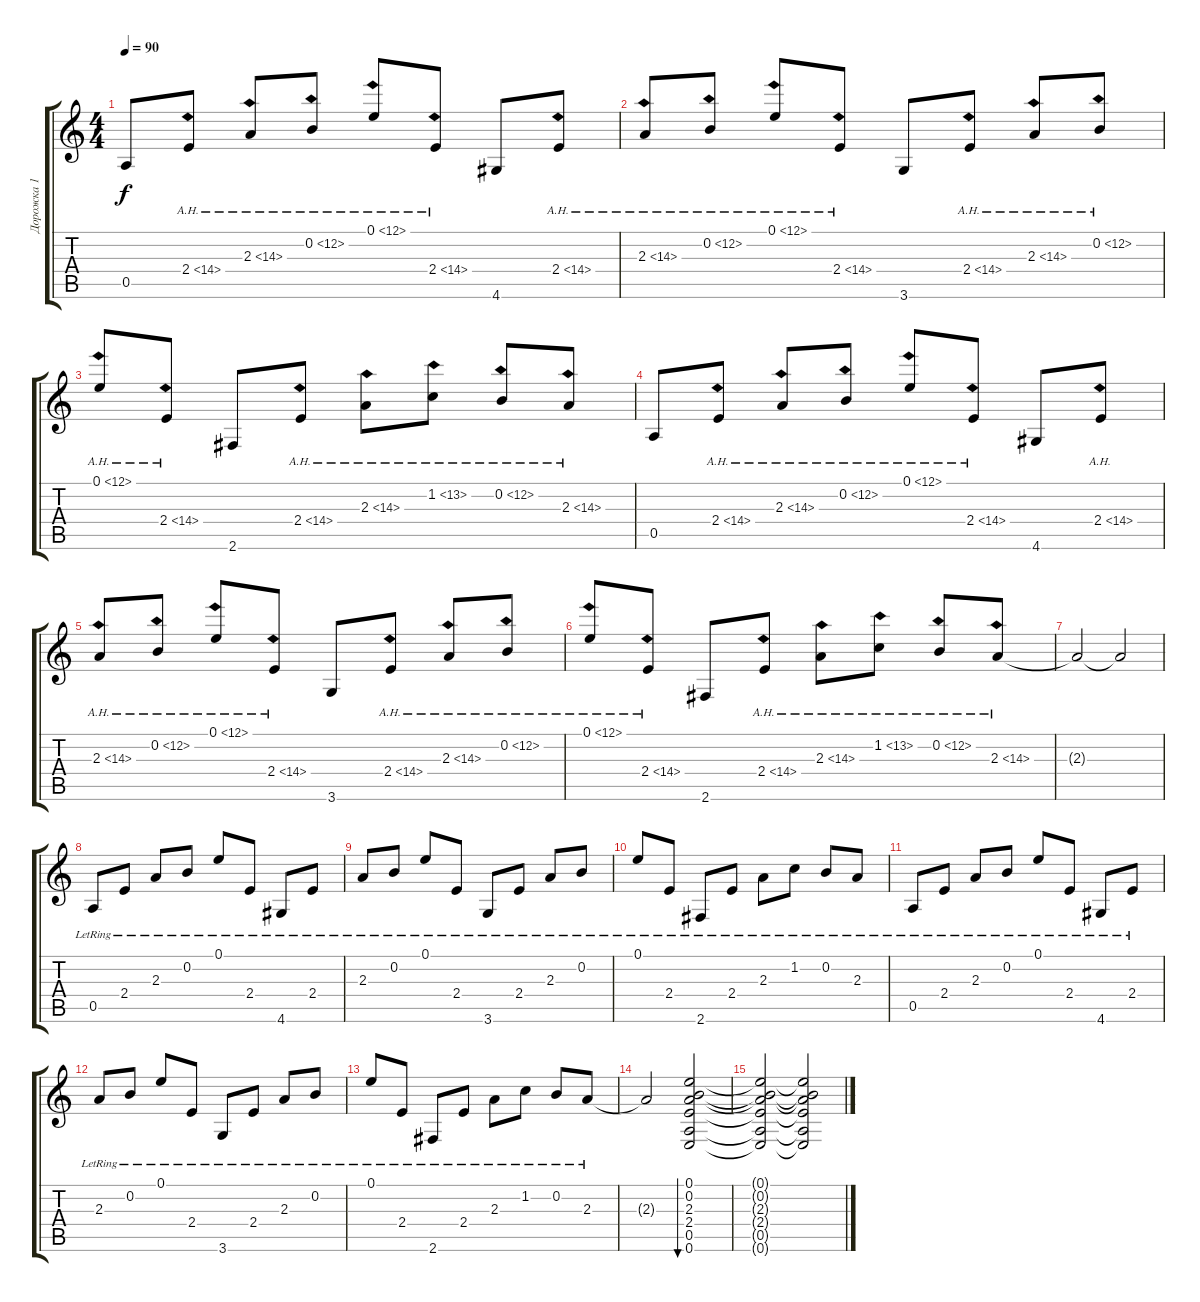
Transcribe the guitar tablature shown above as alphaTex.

\track ("Дорожка 1" "Дорожка 1") {instrument acousticguitarsteel}
\staff {score tabs}
\tuning (E4 B3 G3 D3 A2 E2) {hide}
\ts (4 4)
\tempo 90
\clef g2
\ks c
0.5.8{dy f} 2.4{ah 12}.8 2.3{ah 12}.8 0.2{ah 12}.8 0.1{ah 12}.8 2.4{ah 12}.8 4.6.8 2.4{ah 12}.8 |
2.3{ah 12}.8 0.2{ah 12}.8 0.1{ah 12}.8 2.4{ah 12}.8 3.6.8 2.4{ah 12}.8 2.3{ah 12}.8 0.2{ah 12}.8 |
0.1{ah 12}.8 2.4{ah 12}.8 2.6.8 2.4{ah 12}.8 2.3{ah 12}.8 1.2{ah 12}.8 0.2{ah 12}.8 2.3{ah 12}.8 |
0.5.8 2.4{ah 12}.8 2.3{ah 12}.8 0.2{ah 12}.8 0.1{ah 12}.8 2.4{ah 12}.8 4.6.8 2.4{ah 12}.8 |
2.3{ah 12}.8 0.2{ah 12}.8 0.1{ah 12}.8 2.4{ah 12}.8 3.6.8 2.4{ah 12}.8 2.3{ah 12}.8 0.2{ah 12}.8 |
0.1{ah 12}.8 2.4{ah 12}.8 2.6.8 2.4{ah 12}.8 2.3{ah 12}.8 1.2{ah 12}.8 0.2{ah 12}.8 2.3{ah 12}.8 |
2.3{t}.2 2.3{t}.2 |
0.5{lr}.8 2.4{lr}.8 2.3{lr}.8 0.2{lr}.8 0.1{lr}.8 2.4{lr}.8 4.6{lr}.8 2.4{lr}.8 |
2.3{lr}.8 0.2{lr}.8 0.1{lr}.8 2.4{lr}.8 3.6{lr}.8 2.4{lr}.8 2.3{lr}.8 0.2{lr}.8 |
0.1{lr}.8 2.4{lr}.8 2.6{lr}.8 2.4{lr}.8 2.3{lr}.8 1.2{lr}.8 0.2{lr}.8 2.3{lr}.8 |
0.5{lr}.8 2.4{lr}.8 2.3{lr}.8 0.2{lr}.8 0.1{lr}.8 2.4{lr}.8 4.6{lr}.8 2.4{lr}.8 |
2.3{lr}.8 0.2{lr}.8 0.1{lr}.8 2.4{lr}.8 3.6{lr}.8 2.4{lr}.8 2.3{lr}.8 0.2{lr}.8 |
0.1{lr}.8 2.4{lr}.8 2.6{lr}.8 2.4{lr}.8 2.3{lr}.8 1.2{lr}.8 0.2{lr}.8 2.3{lr}.8 |
2.3{t}.2 (0.1 0.2 2.3 2.4 0.5 0.6).2{bu 240} |
(0.1{t} 0.2{t} 2.3{t} 2.4{t} 0.5{t} 0.6{t}).2 (0.1{t} 0.2{t} 2.3{t} 2.4{t} 0.5{t} 0.6{t}).2
